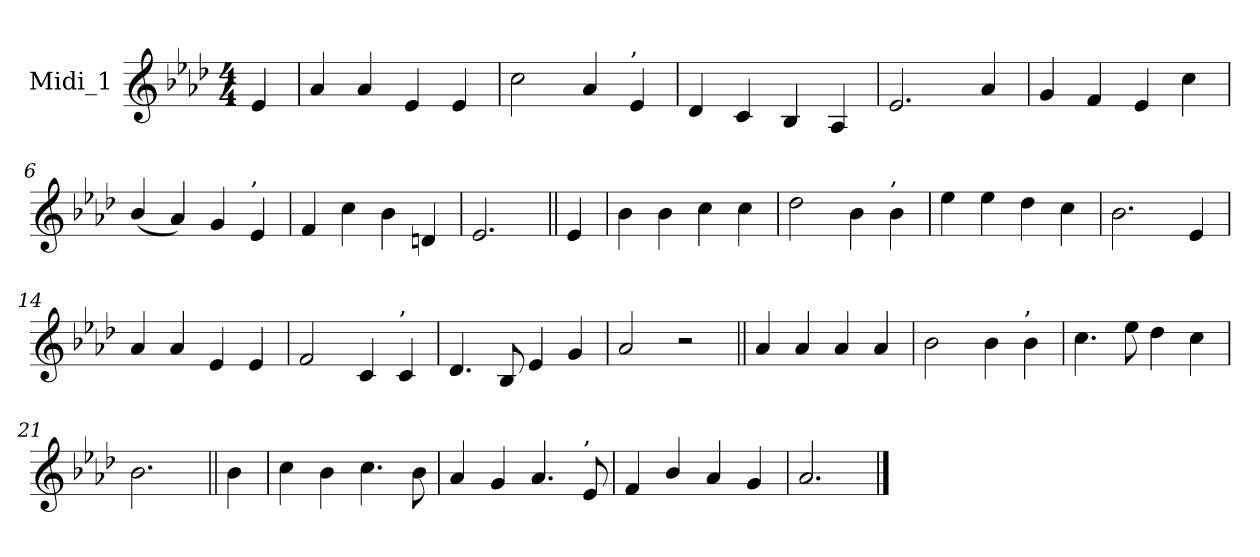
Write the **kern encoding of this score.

**kern
*part1
*staff1
*I"Midi_1
*clefG2
*k[b-e-a-d-]
*A-:
*M4/4
=
4e-
=1
4a-
4a-
4e-
4e-
=2
2cc
4a-
!LO:TX:a:t=,
4e-
=3
4d-
4c
4B-
4A-
=4
2.e-
4a-
=5
4g
4f
4e-
4cc
!!LO:LB:g=z
=6
(<4b-/
4a-)
4g
!LO:TX:a:t=,
4e-
=7
4f
4cc
4b-
4dn
=8
2.e-
=9||
4e-
=10
4b-
4b-
4cc
4cc
=11
2dd-
4b-
!LO:TX:a:t=,
4b-
!!LO:LB:g=z
=12
4ee-
4ee-
4dd-
4cc
=13
2.b-
4e-
=14
4a-
4a-
4e-
4e-
=15
2f
4c
!LO:TX:a:t=,
4c
=16
4.d-
8B-
4e-
4g
=17
2a-
2r
!!LO:LB:g=z
=18||
4a-
4a-
4a-
4a-
=19
2b-
4b-
!LO:TX:a:t=,
4b-
=20
4.cc
8ee-
4dd-
4cc
=21
2.b-
!!LO:LB:g=z
=22||
4b-
=23
4cc
4b-
4.cc
8b-
=24
4a-
4g
4.a-
!LO:TX:a:t=,
8e-
=25
4f/
4b-/
4a-
4g
=26
2.a-
==
*-
